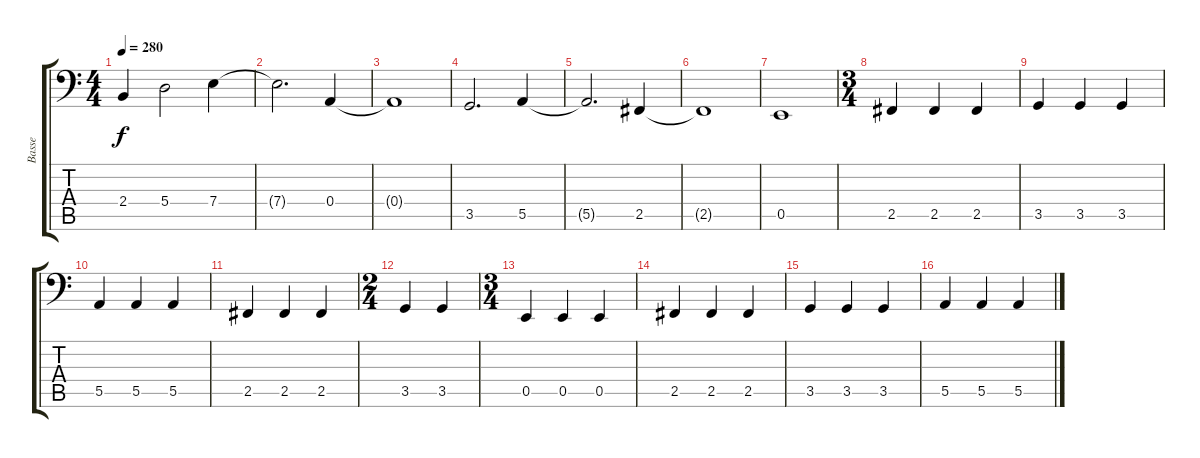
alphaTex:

\track ("Basse" "Basse") {instrument electricbassfinger}
\staff {score tabs}
\tuning (C3 G2 D2 A1 E1 B0) {hide}
\ts (4 4)
\tempo 280
\clef f4
\ks c
2.4{t}.4{dy f} 5.4.2 7.4.4 |
7.4{t}.2{d} 0.4.4 |
0.4{t}.1 |
3.5.2{d} 5.5.4 |
5.5{t}.2{d} 2.5.4 |
2.5{t}.1 |
0.5.1 |
\ts (3 4)
2.5.4 2.5.4 2.5.4 |
3.5.4 3.5.4 3.5.4 |
5.5.4 5.5.4 5.5.4 |
2.5.4 2.5.4 2.5.4 |
\ts (2 4)
3.5.4 3.5.4 |
\ts (3 4)
0.5.4 0.5.4 0.5.4 |
2.5.4 2.5.4 2.5.4 |
3.5.4 3.5.4 3.5.4 |
5.5.4 5.5.4 5.5.4
